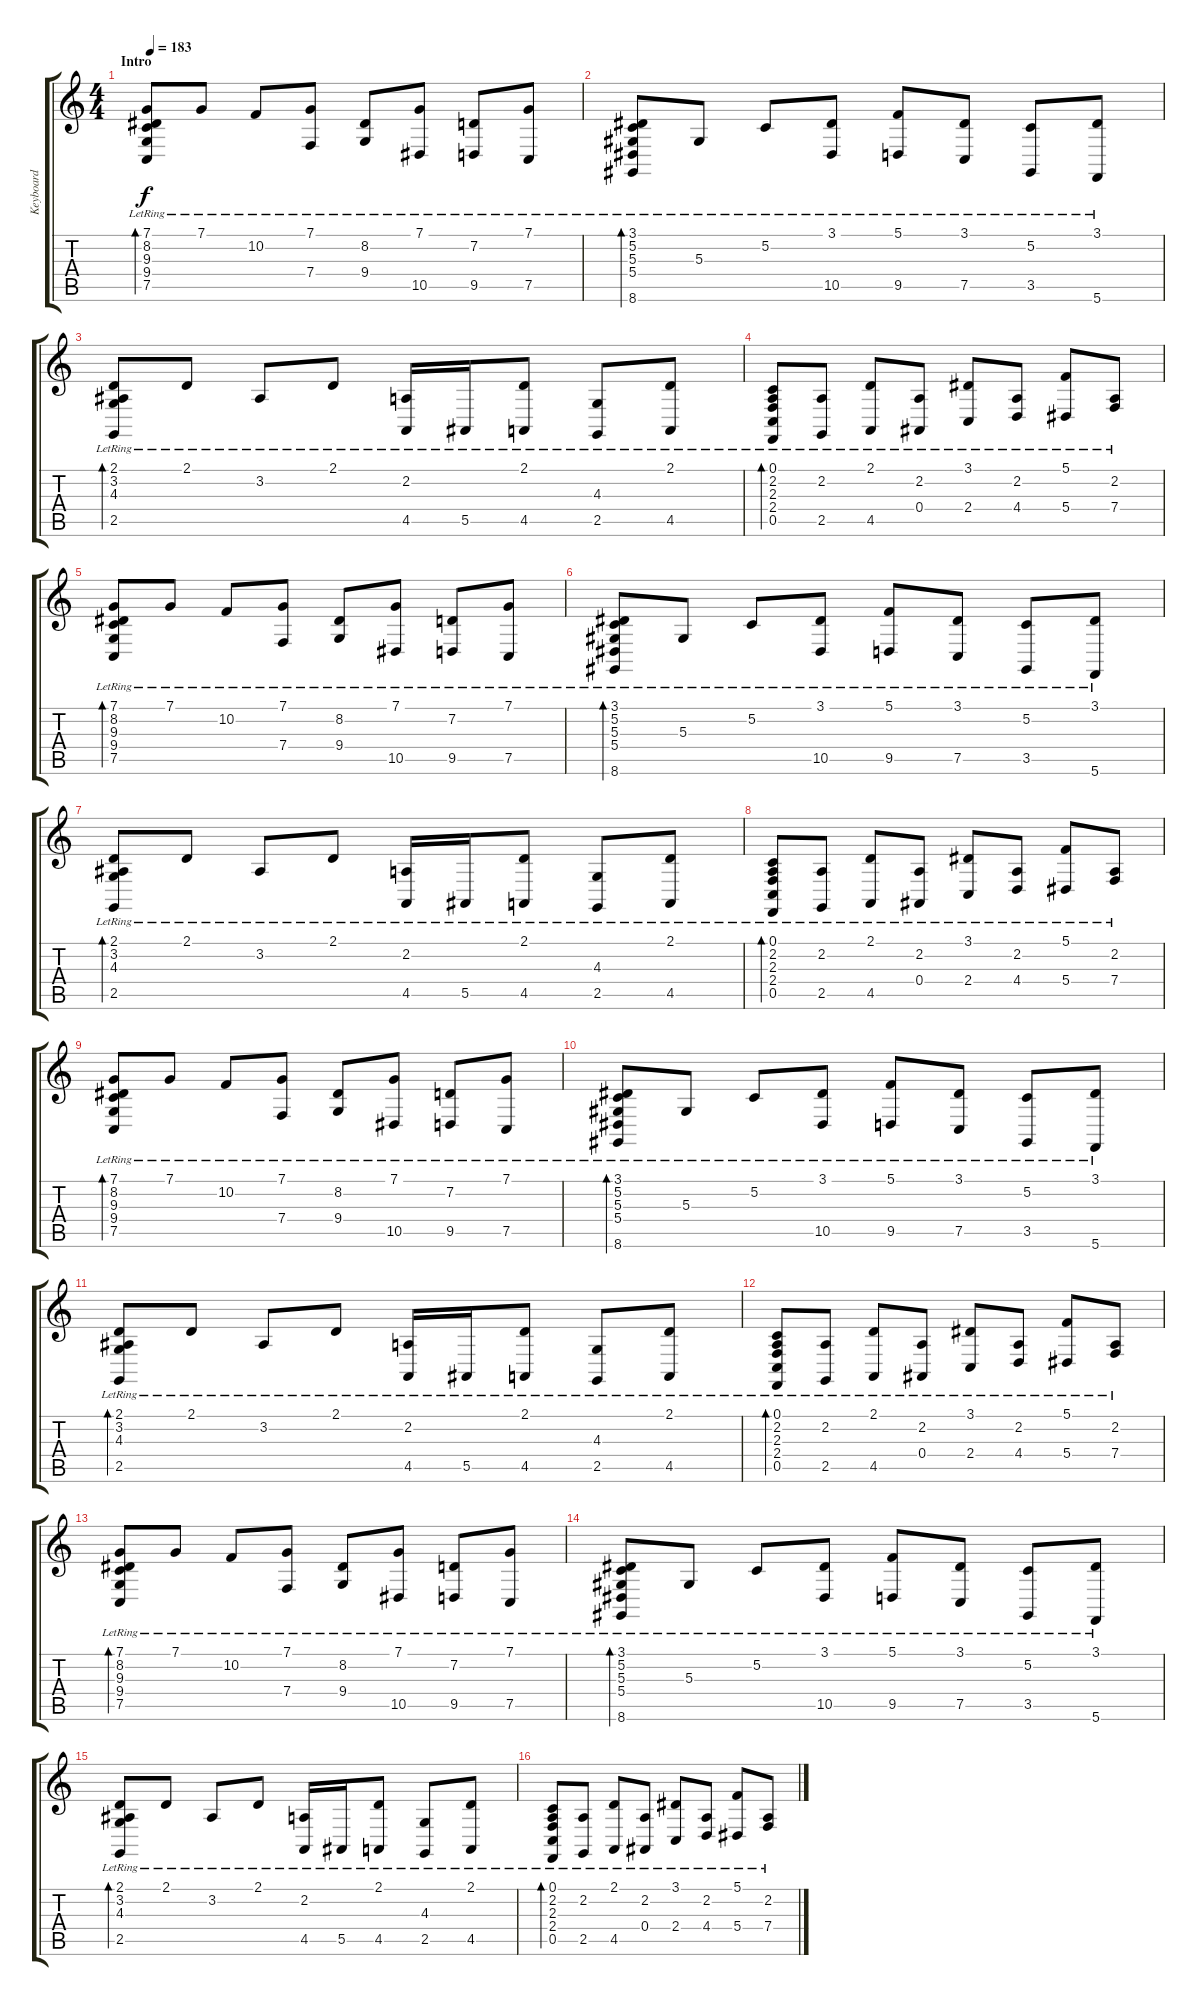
\track ("Keyboard" "Keyboard") {instrument harpsichord}
\staff {score tabs}
\tuning (C4 G3 Eb3 Bb2 F2 C2) {hide}
\ts (4 4)
\section ("" "Intro")
\tempo 183
\clef g2
\ks c
(7.1{lr} 8.2{lr} 9.3{lr} 9.4{lr} 7.5{lr}).8{bd 120 dy f instrument harpsichord} 7.1{lr}.8 10.2{lr}.8 (7.1{lr} 7.4{lr}).8 (8.2{lr} 9.4{lr}).8 (7.1{lr} 10.5{lr}).8 (7.2{lr} 9.5{lr}).8 (7.1{lr} 7.5{lr}).8 |
(3.1{lr} 5.2{lr} 5.3{lr} 5.4{lr} 8.6{lr}).8{bd 120} 5.3{lr}.8 5.2{lr}.8 (3.1{lr} 10.5{lr}).8 (5.1{lr} 9.5{lr}).8 (3.1{lr} 7.5{lr}).8 (5.2{lr} 3.5{lr}).8 (3.1{lr} 5.6{lr}).8 |
(2.1{lr} 3.2{lr} 4.3{lr} 2.5{lr}).8{bd 120} 2.1{lr}.8 3.2{lr}.8 2.1{lr}.8 (2.2{lr} 4.5{lr}).16 5.5{lr}.16 (2.1{lr} 4.5{lr}).8 (4.3{lr} 2.5{lr}).8 (2.1{lr} 4.5{lr}).8 |
(0.1{lr} 2.2{lr} 2.3{lr} 2.4{lr} 0.5{lr}).8{bd 120} (2.2{lr} 2.5{lr}).8 (2.1{lr} 4.5{lr}).8 (2.2{lr} 0.4{lr}).8 (3.1{lr} 2.4{lr}).8 (2.2{lr} 4.4{lr}).8 (5.1{lr} 5.4{lr}).8 (2.2{lr} 7.4{lr}).8 |
(7.1{lr} 8.2{lr} 9.3{lr} 9.4{lr} 7.5{lr}).8{bd 120} 7.1{lr}.8 10.2{lr}.8 (7.1{lr} 7.4{lr}).8 (8.2{lr} 9.4{lr}).8 (7.1{lr} 10.5{lr}).8 (7.2{lr} 9.5{lr}).8 (7.1{lr} 7.5{lr}).8 |
(3.1{lr} 5.2{lr} 5.3{lr} 5.4{lr} 8.6{lr}).8{bd 120} 5.3{lr}.8 5.2{lr}.8 (3.1{lr} 10.5{lr}).8 (5.1{lr} 9.5{lr}).8 (3.1{lr} 7.5{lr}).8 (5.2{lr} 3.5{lr}).8 (3.1{lr} 5.6{lr}).8 |
(2.1{lr} 3.2{lr} 4.3{lr} 2.5{lr}).8{bd 120} 2.1{lr}.8 3.2{lr}.8 2.1{lr}.8 (2.2{lr} 4.5{lr}).16 5.5{lr}.16 (2.1{lr} 4.5{lr}).8 (4.3{lr} 2.5{lr}).8 (2.1{lr} 4.5{lr}).8 |
(0.1{lr} 2.2{lr} 2.3{lr} 2.4{lr} 0.5{lr}).8{bd 120} (2.2{lr} 2.5{lr}).8 (2.1{lr} 4.5{lr}).8 (2.2{lr} 0.4{lr}).8 (3.1{lr} 2.4{lr}).8 (2.2{lr} 4.4{lr}).8 (5.1{lr} 5.4{lr}).8 (2.2{lr} 7.4{lr}).8 |
(7.1{lr} 8.2{lr} 9.3{lr} 9.4{lr} 7.5{lr}).8{bd 120} 7.1{lr}.8 10.2{lr}.8 (7.1{lr} 7.4{lr}).8 (8.2{lr} 9.4{lr}).8 (7.1{lr} 10.5{lr}).8 (7.2{lr} 9.5{lr}).8 (7.1{lr} 7.5{lr}).8 |
(3.1{lr} 5.2{lr} 5.3{lr} 5.4{lr} 8.6{lr}).8{bd 120} 5.3{lr}.8 5.2{lr}.8 (3.1{lr} 10.5{lr}).8 (5.1{lr} 9.5{lr}).8 (3.1{lr} 7.5{lr}).8 (5.2{lr} 3.5{lr}).8 (3.1{lr} 5.6{lr}).8 |
(2.1{lr} 3.2{lr} 4.3{lr} 2.5{lr}).8{bd 120} 2.1{lr}.8 3.2{lr}.8 2.1{lr}.8 (2.2{lr} 4.5{lr}).16 5.5{lr}.16 (2.1{lr} 4.5{lr}).8 (4.3{lr} 2.5{lr}).8 (2.1{lr} 4.5{lr}).8 |
(0.1{lr} 2.2{lr} 2.3{lr} 2.4{lr} 0.5{lr}).8{bd 120} (2.2{lr} 2.5{lr}).8 (2.1{lr} 4.5{lr}).8 (2.2{lr} 0.4{lr}).8 (3.1{lr} 2.4{lr}).8 (2.2{lr} 4.4{lr}).8 (5.1{lr} 5.4{lr}).8 (2.2{lr} 7.4{lr}).8 |
(7.1{lr} 8.2{lr} 9.3{lr} 9.4{lr} 7.5{lr}).8{bd 120} 7.1{lr}.8 10.2{lr}.8 (7.1{lr} 7.4{lr}).8 (8.2{lr} 9.4{lr}).8 (7.1{lr} 10.5{lr}).8 (7.2{lr} 9.5{lr}).8 (7.1{lr} 7.5{lr}).8 |
(3.1{lr} 5.2{lr} 5.3{lr} 5.4{lr} 8.6{lr}).8{bd 120} 5.3{lr}.8 5.2{lr}.8 (3.1{lr} 10.5{lr}).8 (5.1{lr} 9.5{lr}).8 (3.1{lr} 7.5{lr}).8 (5.2{lr} 3.5{lr}).8 (3.1{lr} 5.6{lr}).8 |
(2.1{lr} 3.2{lr} 4.3{lr} 2.5{lr}).8{bd 120} 2.1{lr}.8 3.2{lr}.8 2.1{lr}.8 (2.2{lr} 4.5{lr}).16 5.5{lr}.16 (2.1{lr} 4.5{lr}).8 (4.3{lr} 2.5{lr}).8 (2.1{lr} 4.5{lr}).8 |
(0.1{lr} 2.2{lr} 2.3{lr} 2.4{lr} 0.5{lr}).8{bd 120} (2.2{lr} 2.5{lr}).8 (2.1{lr} 4.5{lr}).8 (2.2{lr} 0.4{lr}).8 (3.1{lr} 2.4{lr}).8 (2.2{lr} 4.4{lr}).8 (5.1{lr} 5.4{lr}).8 (2.2{lr} 7.4{lr}).8
